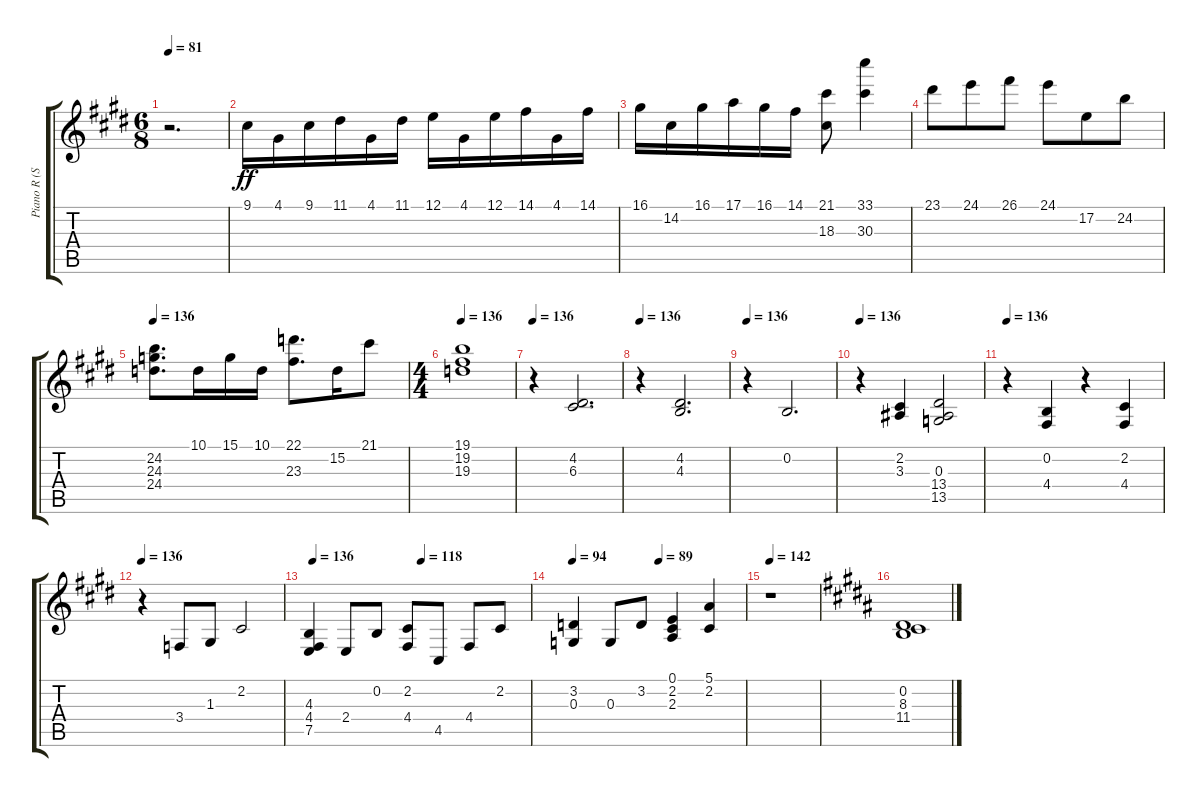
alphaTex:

\track ("Piano R (Staff 1)" "Piano R (S") {instrument acousticgrandpiano}
\staff {score tabs}
\tuning (E4 B3 G3 D3 A2 E2) {hide}
\ts (6 8)
\tempo 81
\clef g2
\ks c#minor
r.2{d dy ff instrument acousticgrandpiano} |
9.1.16 4.1.16 9.1.16 11.1.16 4.1.16 11.1.16 12.1.16 4.1.16 12.1.16 14.1.16 4.1.16 14.1.16 |
16.1.16 14.2.16 16.1.16 17.1.16 16.1.16 14.1.16 (21.1 18.3).8 (33.1 30.3).4 |
23.1.8 24.1.8 26.1.8 24.1.8 17.2.8 24.2.8 |
\tempo 136
(24.2 24.3 24.4).8{d} 10.1.16 15.1.16 10.1.16 (22.1 23.3).8{d} 15.2.16 21.1.8 |
\ts (4 4)
\tempo 136
(19.1 19.2 19.3).1 |
\tempo 136
r.4 (4.2 6.3).2{d} |
\tempo 136
r.4 (4.2 4.3).2{d} |
\tempo 136
r.4 0.2.2{d} |
\tempo 136
r.4 (2.2 3.3).4 (0.3 13.4 13.5).2 |
\tempo 136
r.4 (0.2 4.4).4 r.4 (2.2 4.4).4 |
\tempo 136
r.4 3.4.8 1.3.8 2.2.2 |
\tempo 136
\tempo (118 0.5)
(4.3 4.4 7.5).4 2.4.8 0.2.8 (2.2 4.4).8 4.5.8 4.4.8 2.2.8 |
\tempo 94
\tempo (89 0.5)
(3.2 0.3).4 0.3.8 3.2.8 (0.1 2.2 2.3).4 (5.1 2.2).4 |
\tempo 142
r.1 |
\ks g#minor
(0.2 8.3 11.4).1
